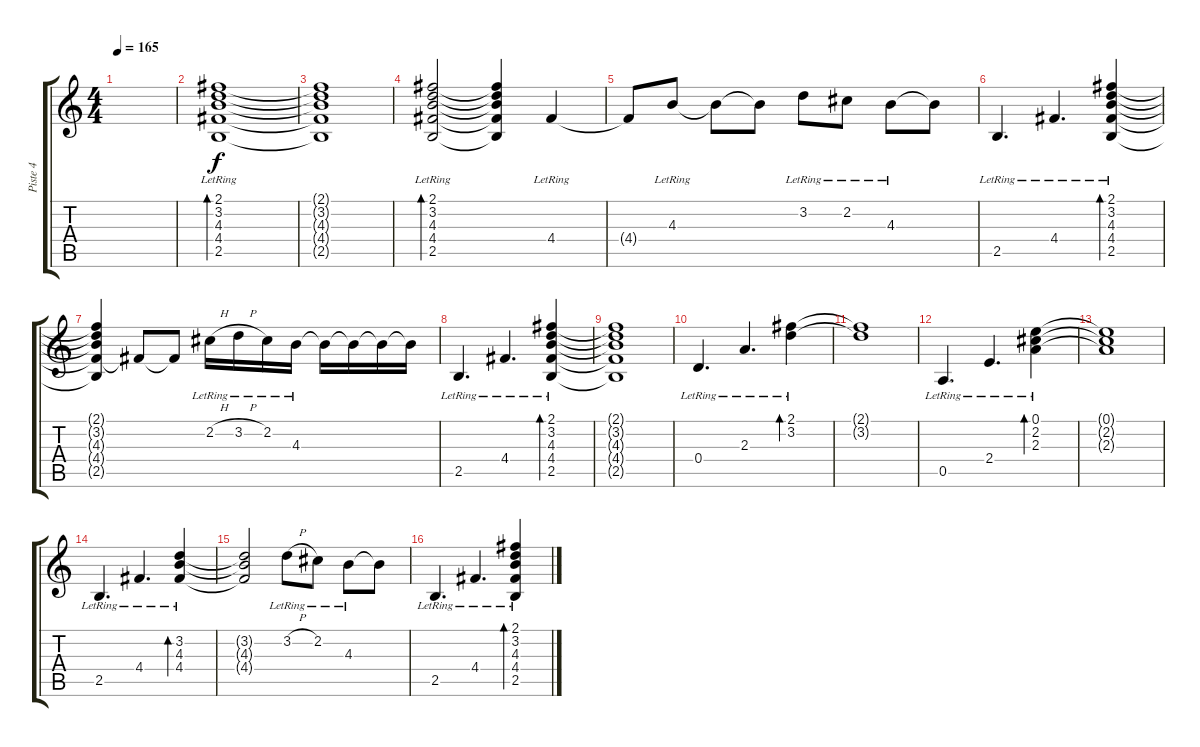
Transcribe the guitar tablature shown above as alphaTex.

\track ("Piste 4" "Piste 4") {instrument acousticguitarsteel}
\staff {score tabs}
\tuning (E4 B3 G3 D3 A2 E2) {hide}
\ts (4 4)
\tempo 165
\clef g2
\ks c
|
(2.1{lr} 3.2{lr} 4.3{lr} 4.4{lr} 2.5{lr}).1{bd 480} |
(2.1{t} 3.2{t} 4.3{t} 4.4{t} 2.5{t}).1 |
(2.1{lr} 3.2{lr} 4.3{lr} 4.4{lr} 2.5{lr}).2{bd 480} (2.1{t} 3.2{t} 4.3{t} 4.4{t} 2.5{t}).4 4.4{lr}.4 |
4.4{t}.8 4.3{lr}.8 4.3{t}.8 4.3{t}.8 3.2{lr}.8 2.2{lr}.8 4.3{lr}.8 4.3{t}.8 |
2.5{lr}.4{d} 4.4{lr}.4{d} (2.1{lr} 3.2{lr} 4.3{lr} 4.4{lr} 2.5{lr}).4{bd 480} |
(2.1{t} 3.2{t} 4.3{t} 4.4{t} 2.5{t}).4 4.4{t}.8 4.4{t}.8 2.2{h lr}.16 3.2{h lr}.16 2.2{lr}.16 4.3{lr}.16 4.3{t}.16 4.3{t}.16 4.3{t}.16 4.3{t}.16 |
2.5{lr}.4{d} 4.4{lr}.4{d} (2.1{lr} 3.2{lr} 4.3{lr} 4.4{lr} 2.5{lr}).4{bd 480} |
(2.1{t} 3.2{t} 4.3{t} 4.4{t} 2.5{t}).1 |
0.4{lr}.4{d} 2.3{lr}.4{d} (2.1{lr} 3.2{lr}).4{bd 240} |
(2.1{t} 3.2{t}).1 |
0.5{lr}.4{d} 2.4{lr}.4{d} (0.1{lr} 2.2{lr} 2.3{lr}).4{bd 240} |
(0.1{t} 2.2{t} 2.3{t}).1 |
2.5{lr}.4{d} 4.4{lr}.4{d} (3.2{lr} 4.3{lr} 4.4{lr}).4{bd 240} |
(3.2{t} 4.3{t} 4.4{t}).2 3.2{h lr}.8 2.2{lr}.8 4.3{lr}.8 4.3{t}.8 |
2.5{lr}.4{d} 4.4{lr}.4{d} (2.1{lr} 3.2{lr} 4.3{lr} 4.4{lr} 2.5{lr}).4{bd 480}
